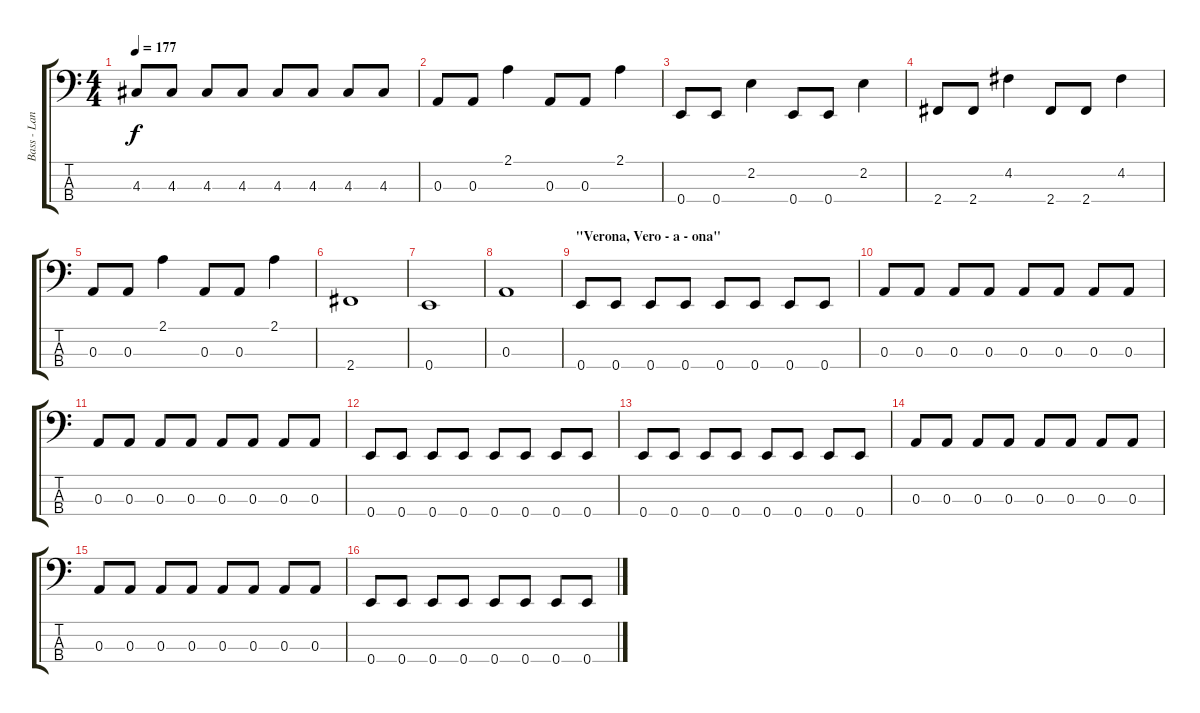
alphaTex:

\track ("Bass - Lani Perkis" "Bass - Lan") {instrument electricbasspick}
\staff {score tabs}
\tuning (G2 D2 A1 E1) {hide}
\ts (4 4)
\tempo 177
\clef f4
\ks c
4.3{t}.8{dy f} 4.3.8 4.3.8 4.3.8 4.3.8 4.3.8 4.3.8 4.3.8 |
0.3.8 0.3.8 2.1.4 0.3.8 0.3.8 2.1.4 |
0.4.8 0.4.8 2.2.4 0.4.8 0.4.8 2.2.4 |
2.4.8 2.4.8 4.2.4 2.4.8 2.4.8 4.2.4 |
0.3.8 0.3.8 2.1.4 0.3.8 0.3.8 2.1.4 |
2.4.1 |
0.4.1 |
0.3.1 |
\section ("" "\"Verona, Vero - a - ona\"")
0.4.8 0.4.8 0.4.8 0.4.8 0.4.8 0.4.8 0.4.8 0.4.8 |
0.3.8 0.3.8 0.3.8 0.3.8 0.3.8 0.3.8 0.3.8 0.3.8 |
0.3.8 0.3.8 0.3.8 0.3.8 0.3.8 0.3.8 0.3.8 0.3.8 |
0.4.8 0.4.8 0.4.8 0.4.8 0.4.8 0.4.8 0.4.8 0.4.8 |
0.4.8 0.4.8 0.4.8 0.4.8 0.4.8 0.4.8 0.4.8 0.4.8 |
0.3.8 0.3.8 0.3.8 0.3.8 0.3.8 0.3.8 0.3.8 0.3.8 |
0.3.8 0.3.8 0.3.8 0.3.8 0.3.8 0.3.8 0.3.8 0.3.8 |
0.4.8 0.4.8 0.4.8 0.4.8 0.4.8 0.4.8 0.4.8 0.4.8
